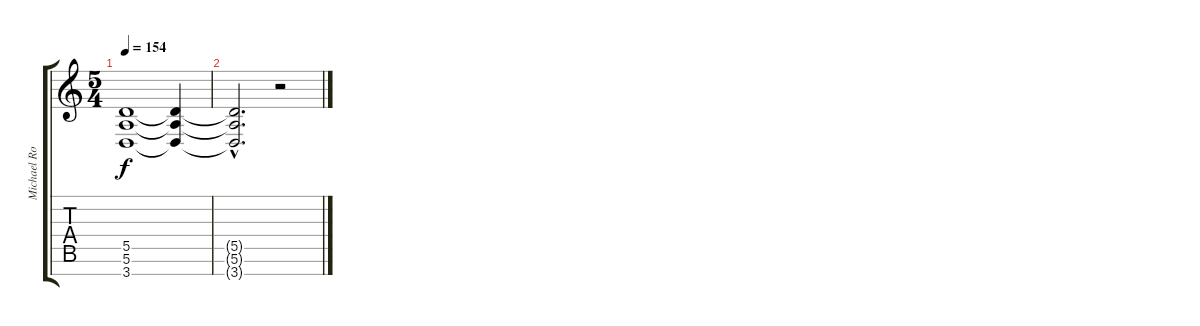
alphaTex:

\track ("Michael Romeo" "Michael Ro") {instrument distortionguitar}
\staff {score tabs}
\tuning (E4 B3 G3 D3 A2 E2 B1) {hide}
\ts (5 4)
\tempo 154
\clef g2
\ks c
(5.5{t} 5.6{t} 3.7{t}).1{dy f} (5.5{t} 5.6{t} 3.7{t}).4 |
(5.5{hac t} 5.6{hac t} 3.7{hac t}).2{d} r.2
